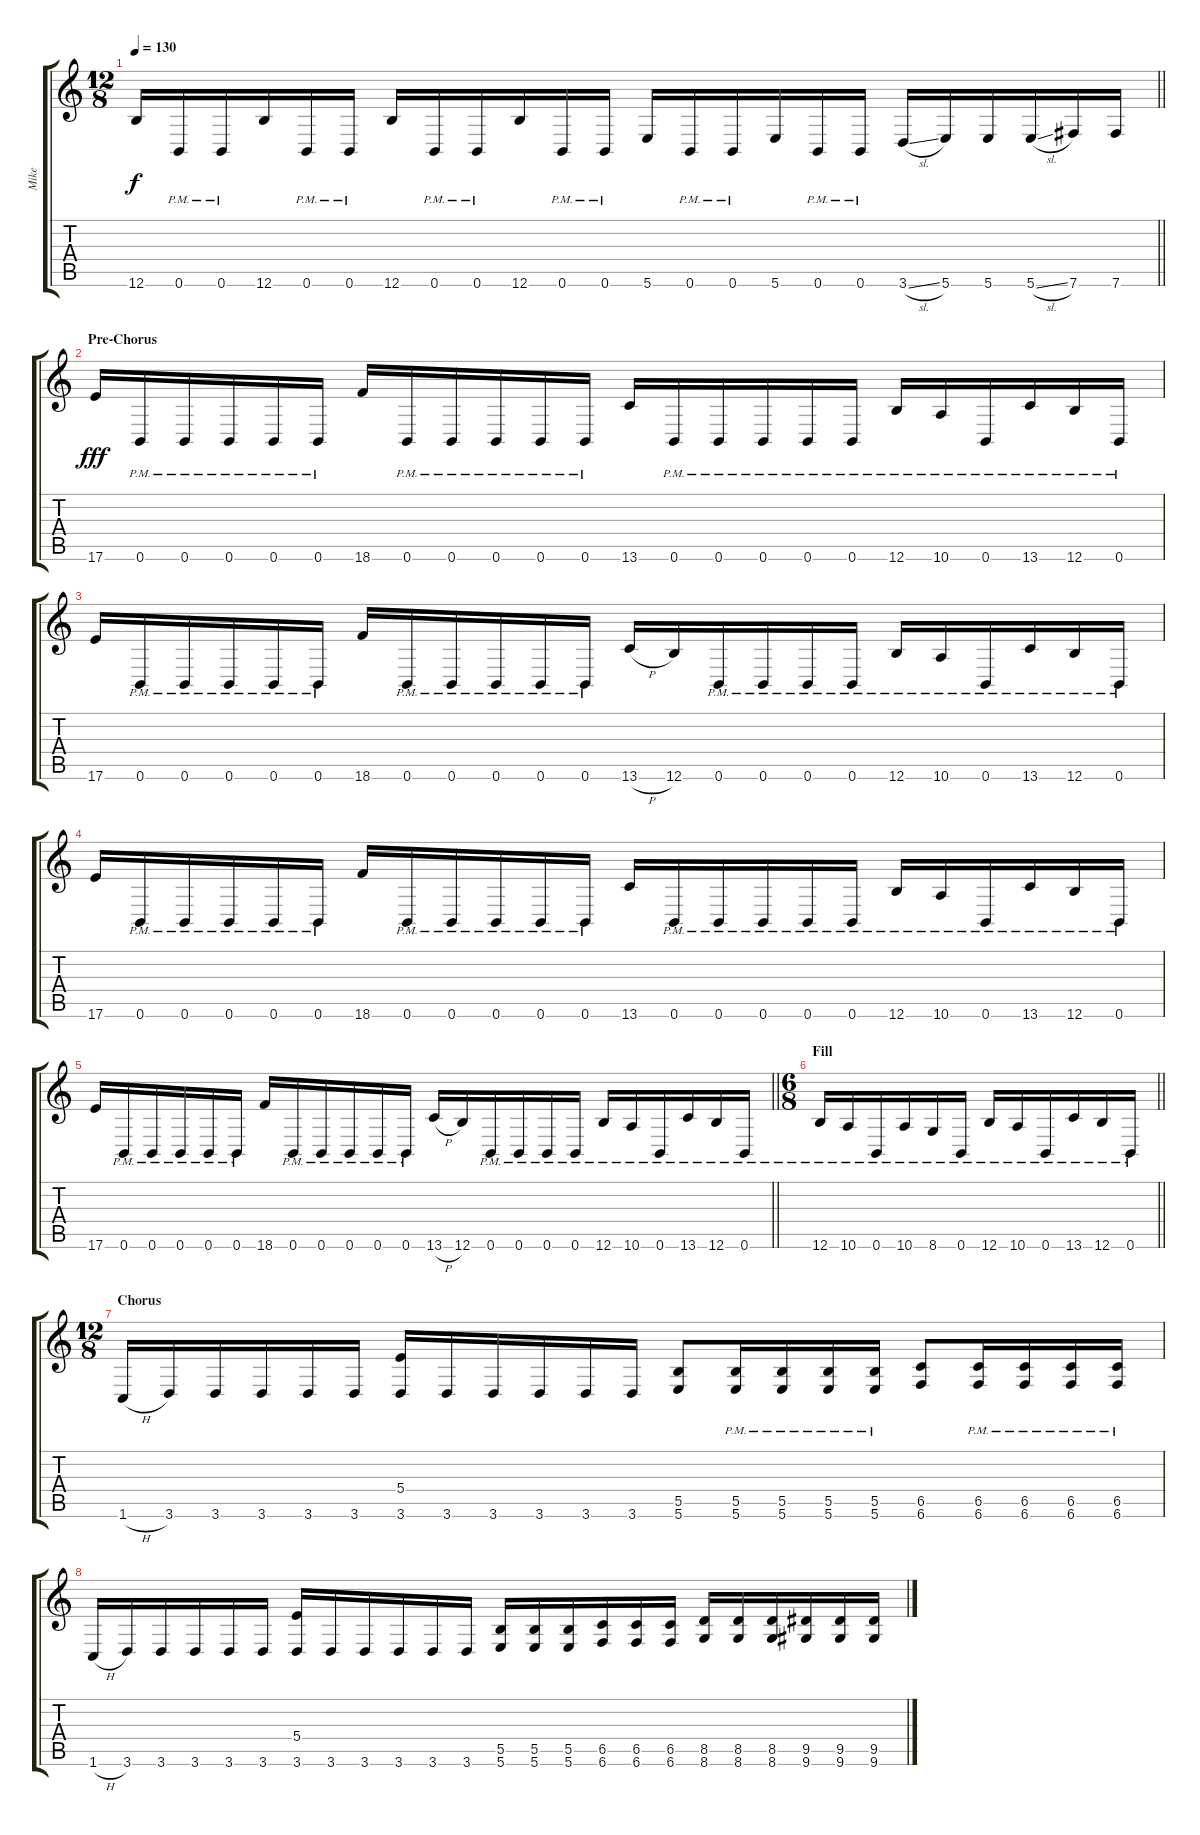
\track ("Mike" "Mike") {instrument distortionguitar}
\staff {score tabs}
\tuning (Db4 Ab3 E3 B2 Gb2 B1) {hide}
\ts (12 8)
\tempo 130
\clef g2
\barLineRight lightlight
\ks c
12.6.16{dy f} 0.6{pm}.16 0.6{pm}.16 12.6.16 0.6{pm}.16 0.6{pm}.16 12.6.16 0.6{pm}.16 0.6{pm}.16 12.6.16 0.6{pm}.16 0.6{pm}.16 5.6.16 0.6{pm}.16 0.6{pm}.16 5.6.16 0.6{pm}.16 0.6{pm}.16 3.6{sl}.16 5.6.16 5.6.16 5.6{sl}.16 7.6.16 7.6.16 |
\section ("" "Pre-Chorus")
17.6.16{dy fff} 0.6{pm}.16 0.6{pm}.16 0.6{pm}.16 0.6{pm}.16 0.6{pm}.16 18.6.16 0.6{pm}.16 0.6{pm}.16 0.6{pm}.16 0.6{pm}.16 0.6{pm}.16 13.6.16 0.6{pm}.16 0.6{pm}.16 0.6{pm}.16 0.6{pm}.16 0.6{pm}.16 12.6{pm}.16 10.6{pm}.16 0.6{pm}.16 13.6{pm}.16 12.6{pm}.16 0.6{pm}.16 |
17.6.16 0.6{pm}.16 0.6{pm}.16 0.6{pm}.16 0.6{pm}.16 0.6{pm}.16 18.6.16 0.6{pm}.16 0.6{pm}.16 0.6{pm}.16 0.6{pm}.16 0.6{pm}.16 13.6{h}.16 12.6.16 0.6{pm}.16 0.6{pm}.16 0.6{pm}.16 0.6{pm}.16 12.6{pm}.16 10.6{pm}.16 0.6{pm}.16 13.6{pm}.16 12.6{pm}.16 0.6{pm}.16 |
17.6.16 0.6{pm}.16 0.6{pm}.16 0.6{pm}.16 0.6{pm}.16 0.6{pm}.16 18.6.16 0.6{pm}.16 0.6{pm}.16 0.6{pm}.16 0.6{pm}.16 0.6{pm}.16 13.6.16 0.6{pm}.16 0.6{pm}.16 0.6{pm}.16 0.6{pm}.16 0.6{pm}.16 12.6{pm}.16 10.6{pm}.16 0.6{pm}.16 13.6{pm}.16 12.6{pm}.16 0.6{pm}.16 |
\barLineRight lightlight
17.6.16 0.6{pm}.16 0.6{pm}.16 0.6{pm}.16 0.6{pm}.16 0.6{pm}.16 18.6.16 0.6{pm}.16 0.6{pm}.16 0.6{pm}.16 0.6{pm}.16 0.6{pm}.16 13.6{h}.16 12.6.16 0.6{pm}.16 0.6{pm}.16 0.6{pm}.16 0.6{pm}.16 12.6{pm}.16 10.6{pm}.16 0.6{pm}.16 13.6{pm}.16 12.6{pm}.16 0.6{pm}.16 |
\ts (6 8)
\section ("" "Fill")
\barLineRight lightlight
12.6{pm}.16 10.6{pm}.16 0.6{pm}.16 10.6{pm}.16 8.6{pm}.16 0.6{pm}.16 12.6{pm}.16 10.6{pm}.16 0.6{pm}.16 13.6{pm}.16 12.6{pm}.16 0.6{pm}.16 |
\ts (12 8)
\section ("" "Chorus")
1.6{h}.16 3.6.16 3.6.16 3.6.16 3.6.16 3.6.16 (5.4 3.6).16 3.6.16 3.6.16 3.6.16 3.6.16 3.6.16 (5.5 5.6).8 (5.5{pm} 5.6{pm}).16 (5.5{pm} 5.6{pm}).16 (5.5{pm} 5.6{pm}).16 (5.5{pm} 5.6{pm}).16 (6.5 6.6).8 (6.5{pm} 6.6{pm}).16 (6.5{pm} 6.6{pm}).16 (6.5{pm} 6.6{pm}).16 (6.5{pm} 6.6{pm}).16 |
1.6{h}.16 3.6.16 3.6.16 3.6.16 3.6.16 3.6.16 (5.4 3.6).16 3.6.16 3.6.16 3.6.16 3.6.16 3.6.16 (5.5 5.6).16 (5.5 5.6).16 (5.5 5.6).16 (6.5 6.6).16 (6.5 6.6).16 (6.5 6.6).16 (8.5 8.6).16 (8.5 8.6).16 (8.5 8.6).16 (9.5 9.6).16 (9.5 9.6).16 (9.5 9.6).16
